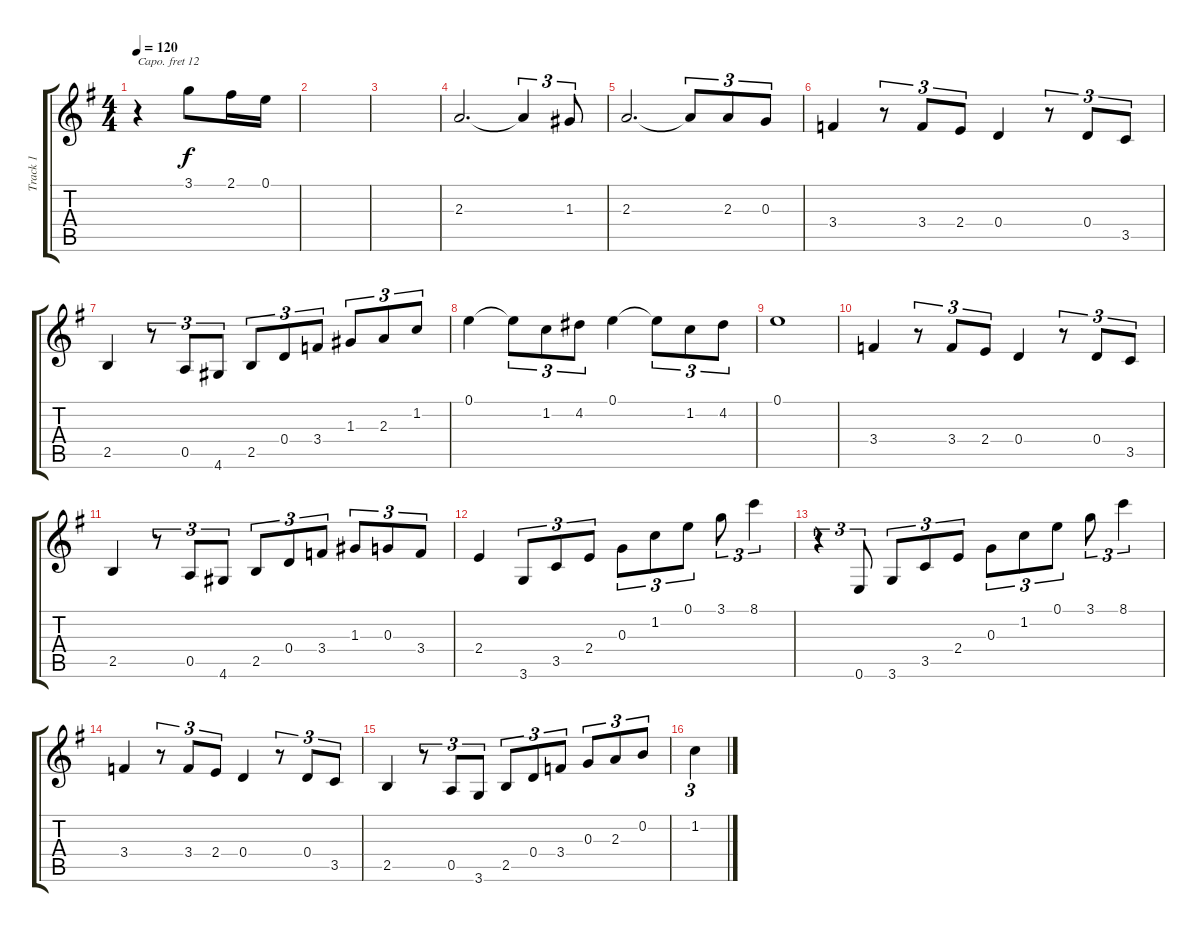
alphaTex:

\track ("Track 1" "Track 1") {instrument acousticgrandpiano}
\staff {score tabs}
\capo 12
\tuning (E4 B3 G3 D3 A2 E2) {hide}
\ts (4 4)
\tempo 120
\clef g2
\ks eminor
r.4{dy f} 3.1.8 2.1.16 0.1.16 |
|
|
2.3.2{d} 2.3{t}.4{tu (3 2)} 1.3.8{tu (3 2)} |
2.3.2{d} 2.3{t}.8{tu (3 2)} 2.3.8{tu (3 2)} 0.3.8{tu (3 2)} |
3.4.4 r.8{tu (3 2)} 3.4.8{tu (3 2)} 2.4.8{tu (3 2)} 0.4.4 r.8{tu (3 2)} 0.4.8{tu (3 2)} 3.5.8{tu (3 2)} |
2.5.4 r.8{tu (3 2)} 0.5.8{tu (3 2)} 4.6.8{tu (3 2)} 2.5.8{tu (3 2)} 0.4.8{tu (3 2)} 3.4.8{tu (3 2)} 1.3.8{tu (3 2)} 2.3.8{tu (3 2)} 1.2.8{tu (3 2)} |
0.1.4 0.1{t}.8{tu (3 2)} 1.2.8{tu (3 2)} 4.2.8{tu (3 2)} 0.1.4 0.1{t}.8{tu (3 2)} 1.2.8{tu (3 2)} 4.2.8{tu (3 2)} |
0.1.1 |
3.4.4 r.8{tu (3 2)} 3.4.8{tu (3 2)} 2.4.8{tu (3 2)} 0.4.4 r.8{tu (3 2)} 0.4.8{tu (3 2)} 3.5.8{tu (3 2)} |
2.5.4 r.8{tu (3 2)} 0.5.8{tu (3 2)} 4.6.8{tu (3 2)} 2.5.8{tu (3 2)} 0.4.8{tu (3 2)} 3.4.8{tu (3 2)} 1.3.8{tu (3 2)} 0.3.8{tu (3 2)} 3.4.8{tu (3 2)} |
2.4.4 3.6.8{tu (3 2)} 3.5.8{tu (3 2)} 2.4.8{tu (3 2)} 0.3.8{tu (3 2)} 1.2.8{tu (3 2)} 0.1.8{tu (3 2)} 3.1.8{tu (3 2)} 8.1.4{tu (3 2)} |
r.4{tu (3 2)} 0.6.8{tu (3 2)} 3.6.8{tu (3 2)} 3.5.8{tu (3 2)} 2.4.8{tu (3 2)} 0.3.8{tu (3 2)} 1.2.8{tu (3 2)} 0.1.8{tu (3 2)} 3.1.8{tu (3 2)} 8.1.4{tu (3 2)} |
3.4.4 r.8{tu (3 2)} 3.4.8{tu (3 2)} 2.4.8{tu (3 2)} 0.4.4 r.8{tu (3 2)} 0.4.8{tu (3 2)} 3.5.8{tu (3 2)} |
2.5.4 r.8{tu (3 2)} 0.5.8{tu (3 2)} 3.6.8{tu (3 2)} 2.5.8{tu (3 2)} 0.4.8{tu (3 2)} 3.4.8{tu (3 2)} 0.3.8{tu (3 2)} 2.3.8{tu (3 2)} 0.2.8{tu (3 2)} |
1.2.4{tu (3 2)}
